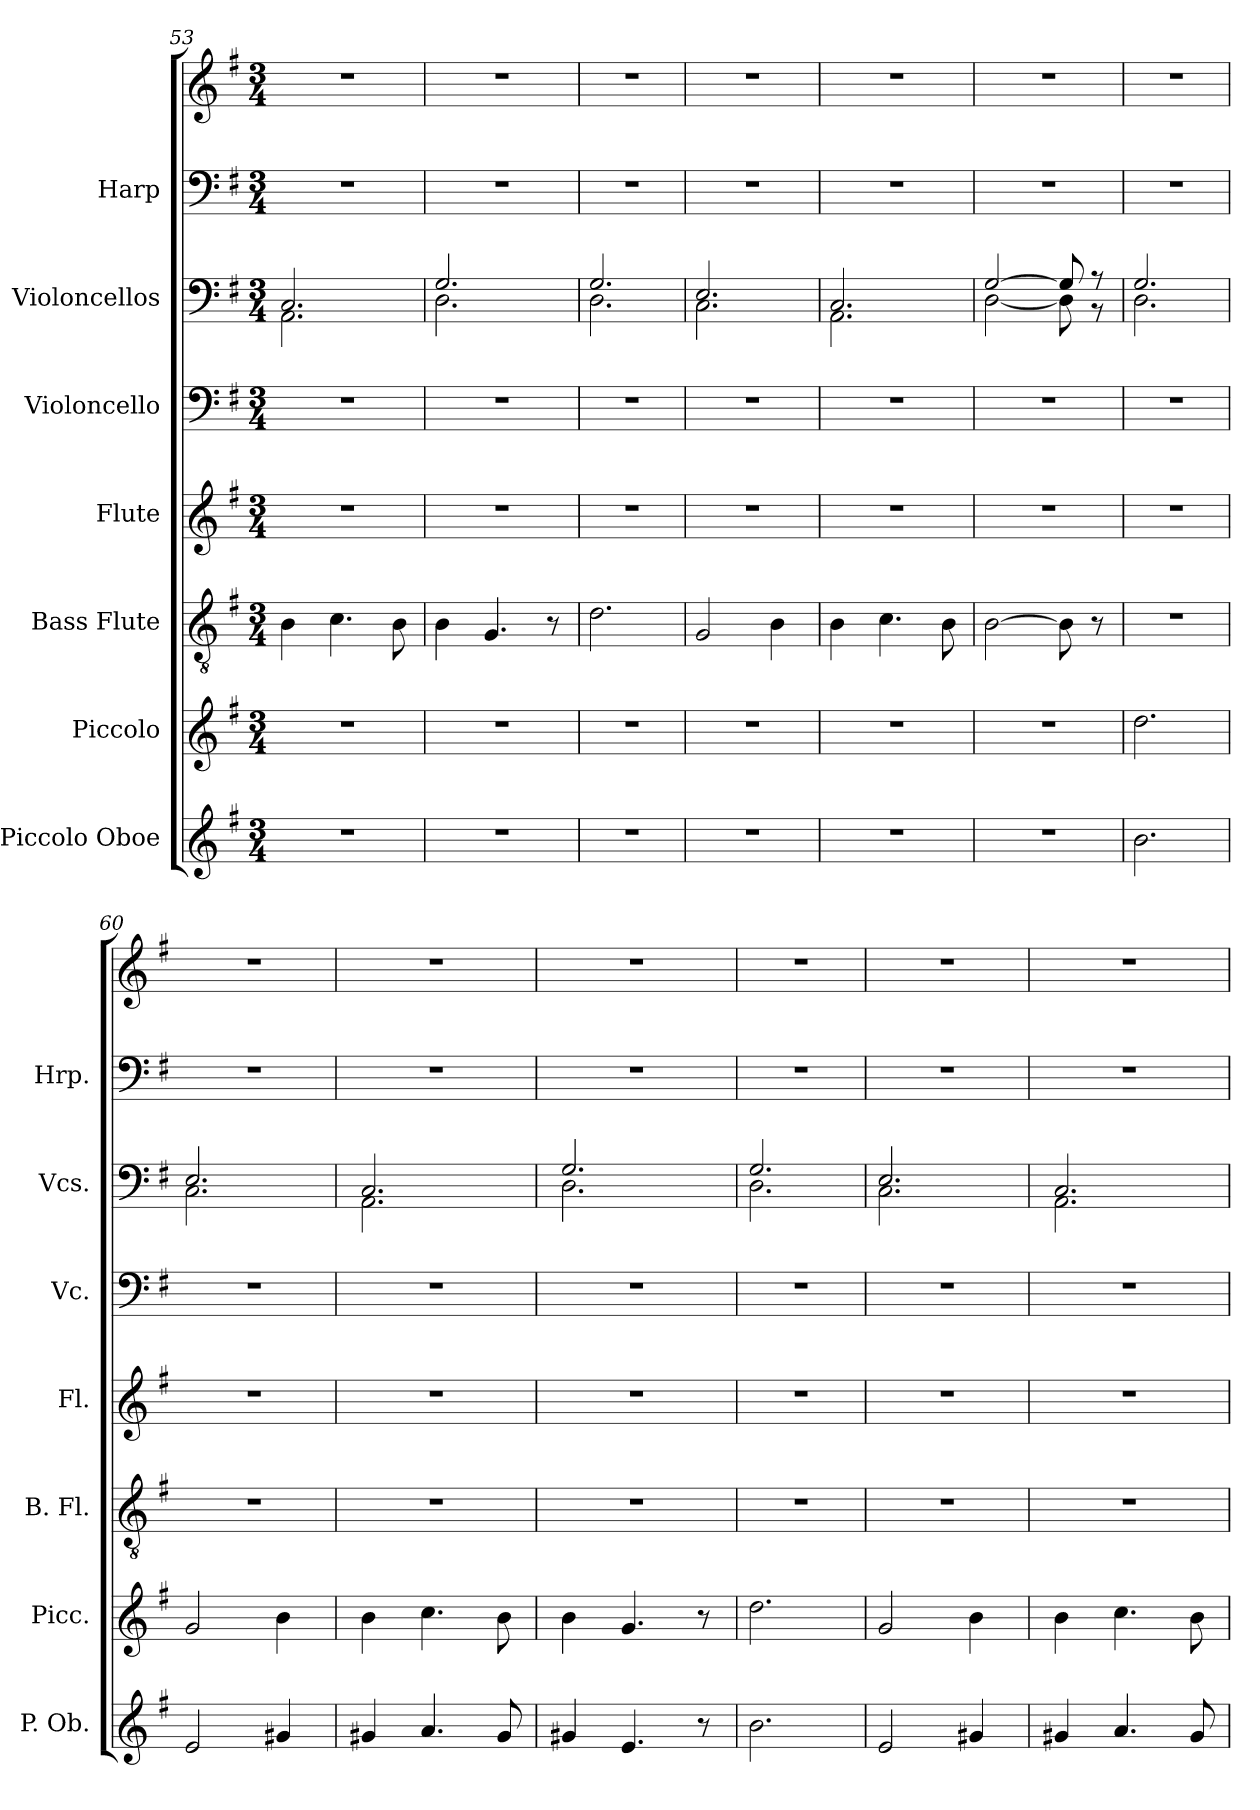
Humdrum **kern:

**kern	**kern	**kern	**kern	**kern	**kern	**kern	**kern
*part7	*part6	*part5	*part4	*part3	*part2	*part1	*part1
*staff8	*staff7	*staff6	*staff5	*staff4	*staff3	*staff2	*staff1
*I"Piccolo Oboe	*I"Piccolo	*I"Bass Flute	*I"Flute	*I"Violoncello	*I"Violoncellos	*I"Harp	*
*I'P. Ob.	*I'Picc.	*I'B. Fl.	*I'Fl.	*I'Vc.	*I'Vcs.	*I'Hrp.	*
*clefG2	*clefG2	*clefGv2	*clefG2	*clefF4	*clefF4	*clefF4	*clefG2
*ITrd-2c-3	*ITrd-7c-12	*	*	*	*	*	*
*k[b-e-]	*k[f#]	*k[f#]	*k[f#]	*k[f#]	*k[f#]	*k[f#]	*k[f#]
*M3/4	*M3/4	*M3/4	*M3/4	*M3/4	*M3/4	*M3/4	*M3/4
=53	=53	=53	=53	=53	=53	=53	=53
*	*	*	*	*	*^	*	*
2.r	2.r	4B\	2.r	2.r	2.C/	2.AA\	2.r	2.r
.	.	4.c\	.	.	.	.	.	.
.	.	8B\	.	.	.	.	.	.
=54	=54	=54	=54	=54	=54	=54	=54	=54
2.r	2.r	4B\	2.r	2.r	2.G/	2.D\	2.r	2.r
.	.	4.G/	.	.	.	.	.	.
.	.	8r	.	.	.	.	.	.
=55	=55	=55	=55	=55	=55	=55	=55	=55
2.r	2.r	2.d\	2.r	2.r	2.G/	2.D\	2.r	2.r
=56	=56	=56	=56	=56	=56	=56	=56	=56
2.r	2.r	2G/	2.r	2.r	2.E/	2.C\	2.r	2.r
.	.	4B\	.	.	.	.	.	.
=57	=57	=57	=57	=57	=57	=57	=57	=57
2.r	2.r	4B\	2.r	2.r	2.C/	2.AA\	2.r	2.r
.	.	4.c\	.	.	.	.	.	.
.	.	8B\	.	.	.	.	.	.
!!LO:PB:g=z
=58	=58	=58	=58	=58	=58	=58	=58	=58
2.r	2.r	[2B\	2.r	2.r	[2G/	[2D\	2.r	2.r
.	.	8B\]	.	.	8G/]	8D\]	.	.
.	.	8r	.	.	8r	8r	.	.
=59	=59	=59	=59	=59	=59	=59	=59	=59
2.dd\	2.ddd\	2.r	2.r	2.r	2.G/	2.D\	2.r	2.r
=60	=60	=60	=60	=60	=60	=60	=60	=60
2g/	2gg/	2.r	2.r	2.r	2.E/	2.C\	2.r	2.r
4bn/	4bb\	.	.	.	.	.	.	.
=61	=61	=61	=61	=61	=61	=61	=61	=61
4bn/	4bb\	2.r	2.r	2.r	2.C/	2.AA\	2.r	2.r
4.cc/	4.ccc\	.	.	.	.	.	.	.
8b/	8bb\	.	.	.	.	.	.	.
=62	=62	=62	=62	=62	=62	=62	=62	=62
4bn/	4bb\	2.r	2.r	2.r	2.G/	2.D\	2.r	2.r
4.g/	4.gg/	.	.	.	.	.	.	.
8r	8r	.	.	.	.	.	.	.
=63	=63	=63	=63	=63	=63	=63	=63	=63
2.dd\	2.ddd\	2.r	2.r	2.r	2.G/	2.D\	2.r	2.r
=64	=64	=64	=64	=64	=64	=64	=64	=64
2g/	2gg/	2.r	2.r	2.r	2.E/	2.C\	2.r	2.r
4bn/	4bb\	.	.	.	.	.	.	.
=65	=65	=65	=65	=65	=65	=65	=65	=65
4bn/	4bb\	2.r	2.r	2.r	2.C/	2.AA\	2.r	2.r
4.cc/	4.ccc\	.	.	.	.	.	.	.
8b/	8bb\	.	.	.	.	.	.	.
*	*	*	*	*	*v	*v	*	*
=	=	=	=	=	=	=	=
*-	*-	*-	*-	*-	*-	*-	*-
